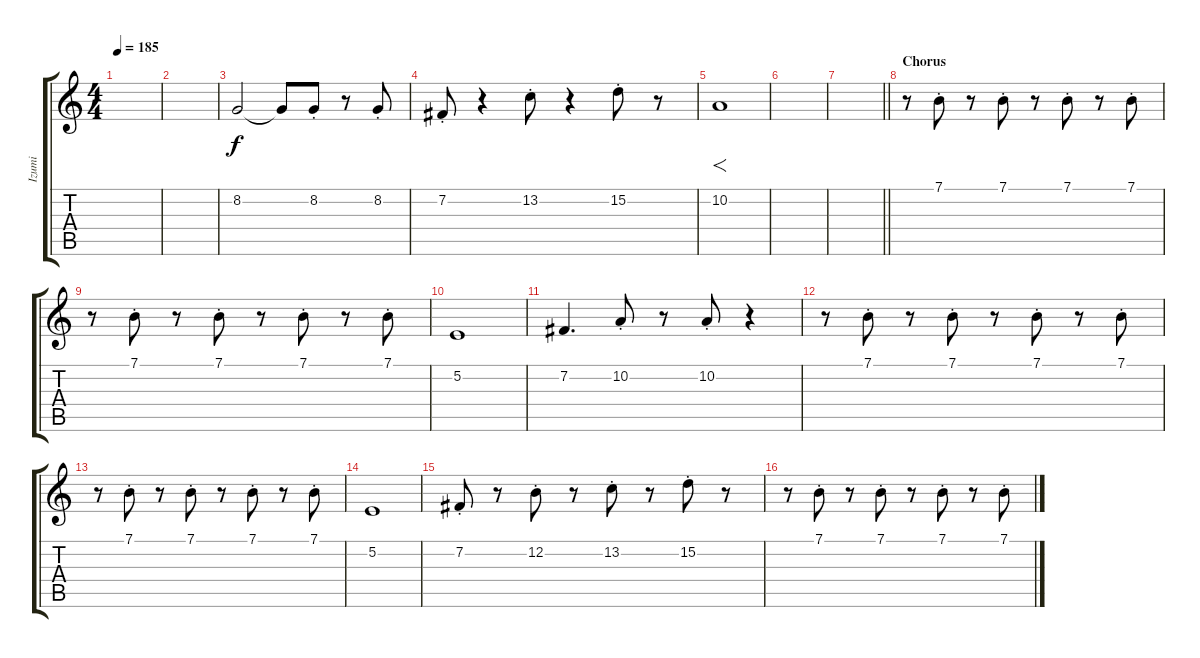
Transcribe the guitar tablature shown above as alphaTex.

\track ("Izumi" "Izumi") {instrument trumpet}
\staff {score tabs}
\tuning (E4 B3 G3 D3 A2 E2) {hide}
\ts (4 4)
\tempo 185
\clef g2
\ks c
|
|
8.2.2 8.2{t}.8 8.2{st}.8 r.8 8.2{st}.8 |
7.2{st}.8 r.4 13.2{st}.8 r.4 15.2{st}.8 r.8 |
10.2.1{f} |
|
\barLineRight lightlight
|
\section ("" "Chorus")
r.8 7.1{st}.8 r.8 7.1{st}.8 r.8 7.1{st}.8 r.8 7.1{st}.8 |
r.8 7.1{st}.8 r.8 7.1{st}.8 r.8 7.1{st}.8 r.8 7.1{st}.8 |
5.2.1 |
7.2.4{d} 10.2{st}.8 r.8 10.2{st}.8 r.4 |
r.8 7.1{st}.8 r.8 7.1{st}.8 r.8 7.1{st}.8 r.8 7.1{st}.8 |
r.8 7.1{st}.8 r.8 7.1{st}.8 r.8 7.1{st}.8 r.8 7.1{st}.8 |
5.2.1 |
7.2{st}.8 r.8 12.2{st}.8 r.8 13.2{st}.8 r.8 15.2{st}.8 r.8 |
r.8 7.1{st}.8 r.8 7.1{st}.8 r.8 7.1{st}.8 r.8 7.1{st}.8
